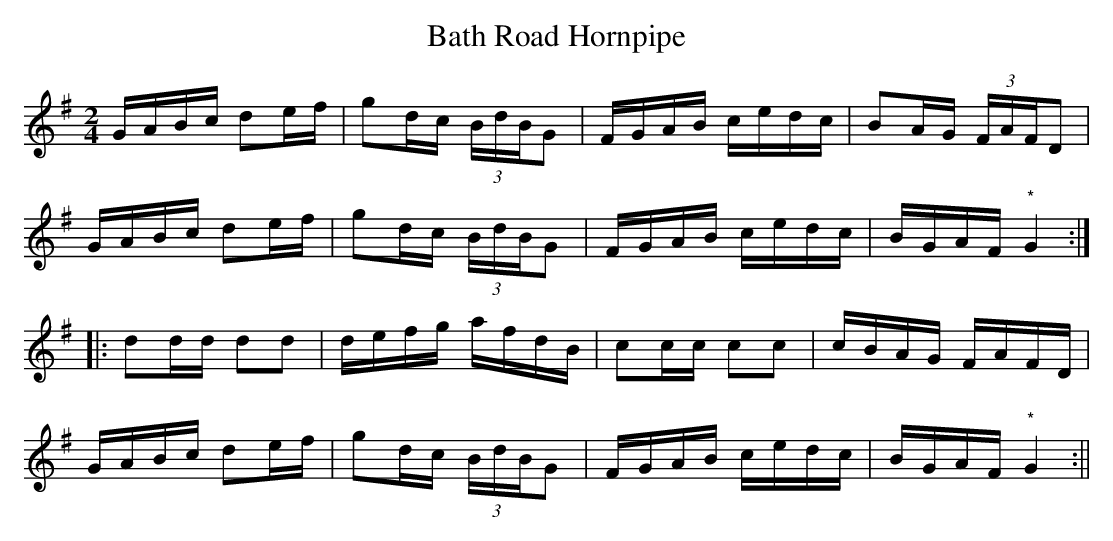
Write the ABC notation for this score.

X:1
T:Bath Road Hornpipe
M:2/4
L:1/8
K:G
G/A/B/c/ de/f/|gd/c/ (3B/d/B/G|F/G/A/B/ c/e/d/c/|BA/G/ (3F/A/F/D|
G/A/B/c/ de/f/|gd/c/ (3B/d/B/G|F/G/A/B/ c/e/d/c/|B/G/A/F/ "*"G2:|
|:dd/d/ dd|d/e/f/g/ a/f/d/B/|cc/c/ cc|c/B/A/G/ F/A/F/D/|
G/A/B/c/ de/f/|gd/c/ (3B/d/B/G|F/G/A/B/ c/e/d/c/|B/G/A/F/ "*"G2:||
